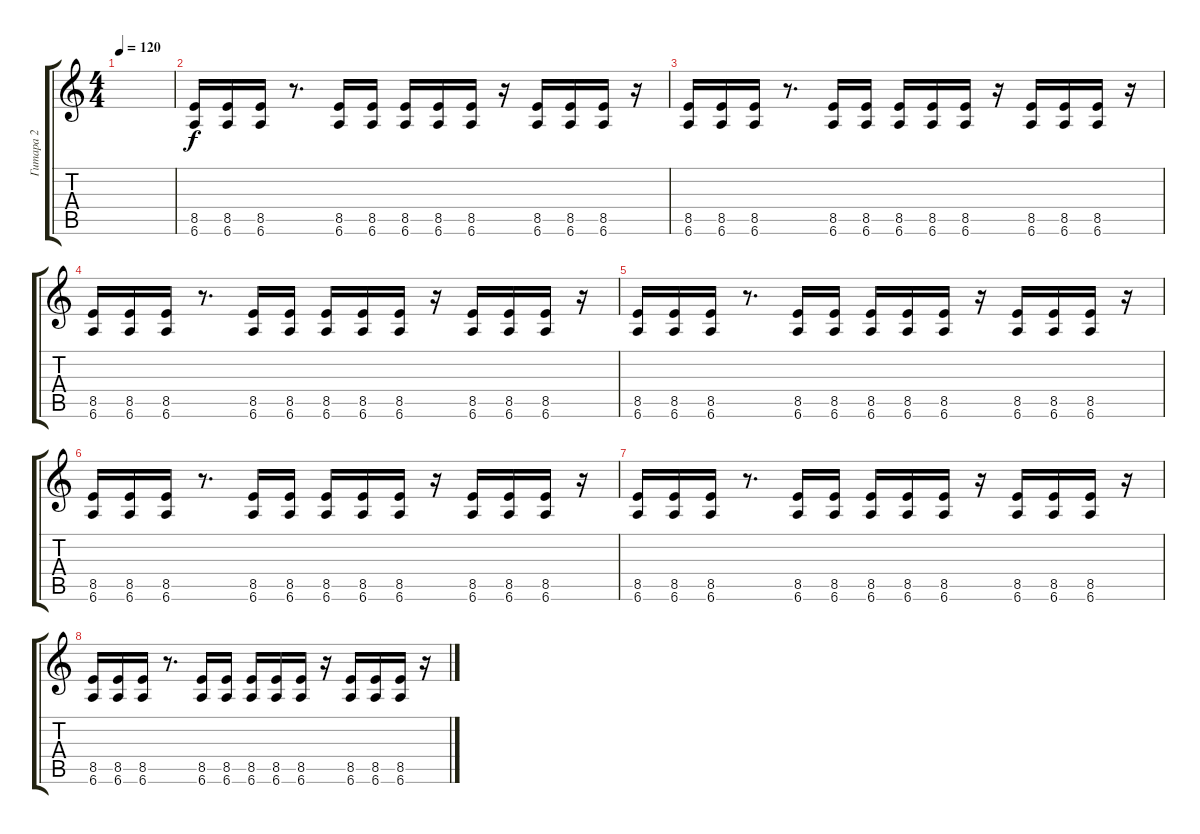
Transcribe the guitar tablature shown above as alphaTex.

\track ("Гитара 2" "Гитара 2") {instrument overdrivenguitar}
\staff {score tabs}
\tuning (Eb4 Bb3 Gb3 Db3 Ab2 Eb2) {hide}
\ts (4 4)
\tempo 120
\clef g2
\ks c
|
(8.5 6.6).16 (8.5 6.6).16 (8.5 6.6).16 r.8{d} (8.5 6.6).16 (8.5 6.6).16 (8.5 6.6).16 (8.5 6.6).16 (8.5 6.6).16 r.16 (8.5 6.6).16 (8.5 6.6).16 (8.5 6.6).16 r.16 |
(8.5 6.6).16 (8.5 6.6).16 (8.5 6.6).16 r.8{d} (8.5 6.6).16 (8.5 6.6).16 (8.5 6.6).16 (8.5 6.6).16 (8.5 6.6).16 r.16 (8.5 6.6).16 (8.5 6.6).16 (8.5 6.6).16 r.16 |
(8.5 6.6).16 (8.5 6.6).16 (8.5 6.6).16 r.8{d} (8.5 6.6).16 (8.5 6.6).16 (8.5 6.6).16 (8.5 6.6).16 (8.5 6.6).16 r.16 (8.5 6.6).16 (8.5 6.6).16 (8.5 6.6).16 r.16 |
(8.5 6.6).16 (8.5 6.6).16 (8.5 6.6).16 r.8{d} (8.5 6.6).16 (8.5 6.6).16 (8.5 6.6).16 (8.5 6.6).16 (8.5 6.6).16 r.16 (8.5 6.6).16 (8.5 6.6).16 (8.5 6.6).16 r.16 |
(8.5 6.6).16 (8.5 6.6).16 (8.5 6.6).16 r.8{d} (8.5 6.6).16 (8.5 6.6).16 (8.5 6.6).16 (8.5 6.6).16 (8.5 6.6).16 r.16 (8.5 6.6).16 (8.5 6.6).16 (8.5 6.6).16 r.16 |
(8.5 6.6).16 (8.5 6.6).16 (8.5 6.6).16 r.8{d} (8.5 6.6).16 (8.5 6.6).16 (8.5 6.6).16 (8.5 6.6).16 (8.5 6.6).16 r.16 (8.5 6.6).16 (8.5 6.6).16 (8.5 6.6).16 r.16 |
(8.5 6.6).16 (8.5 6.6).16 (8.5 6.6).16 r.8{d} (8.5 6.6).16 (8.5 6.6).16 (8.5 6.6).16 (8.5 6.6).16 (8.5 6.6).16 r.16 (8.5 6.6).16 (8.5 6.6).16 (8.5 6.6).16 r.16
